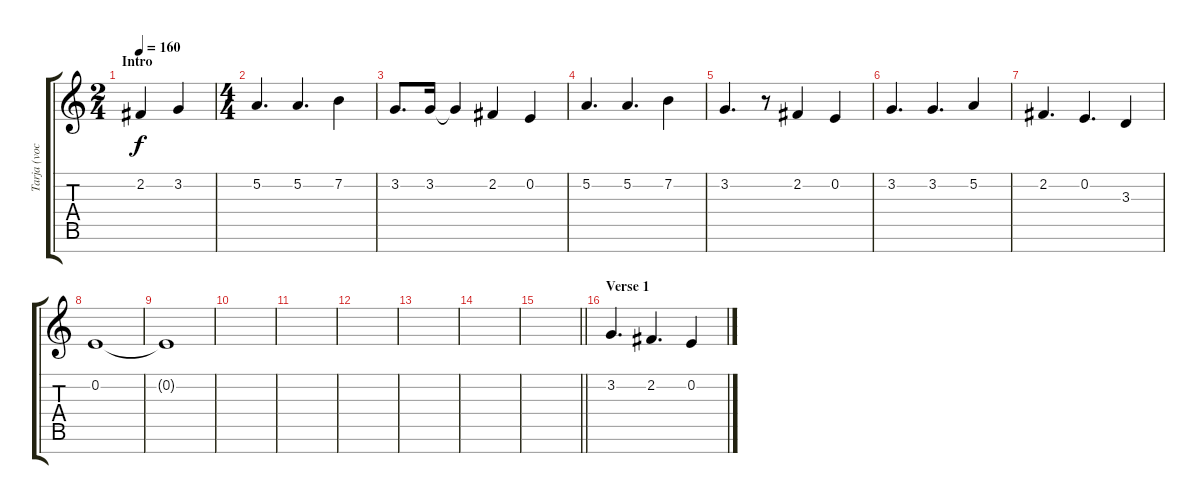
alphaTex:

\track ("Tarja (vocals)" "Tarja (voc") {instrument lead6voice}
\staff {score tabs}
\tuning (B4 E4 B3 G3 D3 A2 E2) {hide}
\ts (2 4)
\section ("" "Intro")
\tempo 160
\clef g2
\ks c
2.2.4{dy f instrument lead6voice} 3.2.4 |
\ts (4 4)
5.2.4{d} 5.2.4{d} 7.2.4 |
3.2.8{d} 3.2.16 3.2{t}.4 2.2.4 0.2.4 |
5.2.4{d} 5.2.4{d} 7.2.4 |
3.2.4{d} r.8 2.2.4 0.2.4 |
3.2.4{d} 3.2.4{d} 5.2.4 |
2.2.4{d} 0.2.4{d} 3.3.4 |
0.2.1 |
0.2{t}.1 |
|
|
|
|
|
\barLineRight lightlight
|
\section ("" "Verse 1")
3.2.4{d} 2.2.4{d} 0.2.4
